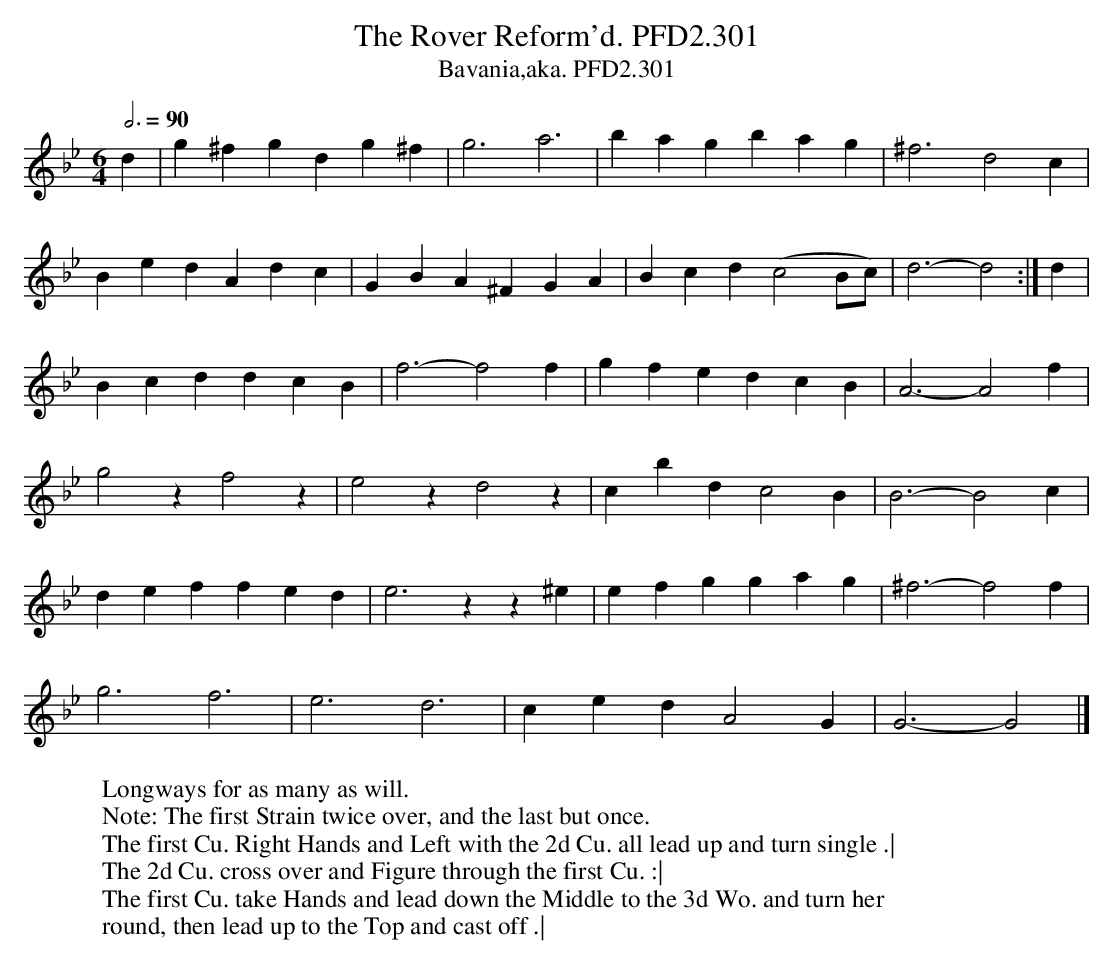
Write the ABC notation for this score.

X:1
T:Rover Reform'd. PFD2.301, The
T:Bavania,aka. PFD2.301
M:6/4
L:1/4
W:Longways for as many as will.
W:Note: The first Strain twice over, and the last but once.
W:The first Cu. Right Hands and Left with the 2d Cu. all lead up and turn single .|
W:The 2d Cu. cross over and Figure through the first Cu. :|
W:The first Cu. take Hands and lead down the Middle to the 3d Wo. and turn her
W:round, then lead up to the Top and cast off .|
Q:3/4=90
K:Gm
d | g^fg dg^f | g3 a3 | bag bag | ^f3 d2c |
Bed Adc | GBA ^FGA | Bcd (c2B/c/) | d3- d2 :| d |
Bcd dcB | f3- f2f | gfe dcB | A3- A2f |
g2z f2z | e2z d2z | cbd c2B | B3- B2c |
def fed | e3 zz^e | efg gag | ^f3- f2f |
g3 f3 | e3 d3 | ced A2G | G3- G2 |]
